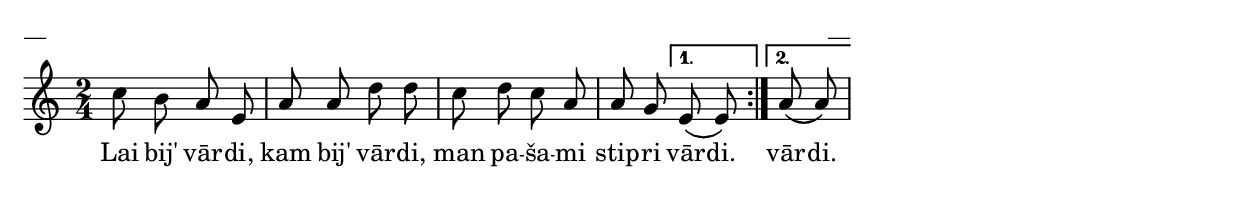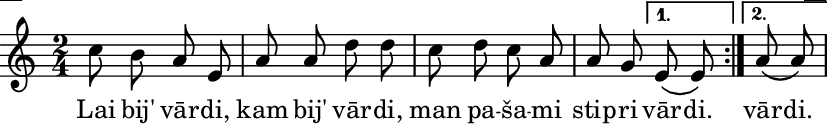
\version "2.13.18"
#(ly:set-option 'crop #t)

%\header {
%    title = "Lai bij' vārdi, kam bij' vārdi"
%}
\paper {
line-width = 14\cm
left-margin = 0.4\cm
between-system-padding = 0.1\cm
between-system-space = 0.1\cm
}
\layout {
indent = #0
ragged-last = ##f
}


voiceA = \transpose d a { \relative c' {
\clef "treble"
\key d \minor
\time 2/4
\repeat volta 2 {
f8 e d a | d8 d g g | f8 g f d | d8 c
}
\alternative { { a\( a\)} { d\( d\)} }
} }

lyricA = \lyricmode {
Lai bij' vār -- di, kam bij' vār -- di, 
man pa -- ša -- mi stip -- ri vār -- di. 
vār -- di.
}




fullScore = <<
\new Staff {
<<
\new Voice = "voiceA" { \oneVoice \autoBeamOff \voiceA }
\new Lyrics \lyricsto "voiceA" \lyricA
>>
}
>>

\score {
\fullScore
\header { piece = "__" opus = "__" }
}
\markup { \with-color #(x11-color 'white) \sans \smaller "__" }
\score {
\unfoldRepeats
\fullScore
\midi {
\context { \Staff \remove "Staff_performer" }
\context { \Voice \consists "Staff_performer" }
}
}


